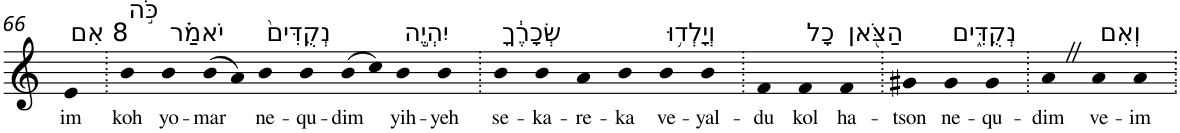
**kern	**text
*part1	*part1
*staff1	*staff1
*I"Piano	*
*I'Pno	*
!!LO:PB:g=z
*clefG2	*
*k[]	*
=66	=66
!LO:TX:a:t=8 אִם	!
!	!LO:LY:b
4e	im
=67.	=67.
!LO:TX:a:t=כֹּ֣ה	!
!	!LO:LY:b
4b	koh
!LO:TX:a:t=יֹאמַ֗ר	!
!	!LO:LY:b
4b	yo-
!	!LO:LY:b
(>8b	-mar
8a)	.
!LO:TX:a:t=נְקֻדִּים֙	!
!	!LO:LY:b
4b	ne-
!	!LO:LY:b
4b	-qu-
!	!LO:LY:b
(>8b	-dim
8cc)	.
!LO:TX:a:t=יִהְיֶ֣ה	!
!	!LO:LY:b
4b	yih-
!	!LO:LY:b
4b	-yeh
=68.	=68.
!LO:TX:a:t=שְׂכָרֶ֔ךָ	!
!	!LO:LY:b
4b	se-
!	!LO:LY:b
4b	-ka-
!	!LO:LY:b
4a	-re-
!	!LO:LY:b
4b	-ka
!LO:TX:a:t=וְיָלְד֥וּ	!
!	!LO:LY:b
4b	ve-
!	!LO:LY:b
4b	-yal-
=69.	=69.
!	!LO:LY:b
4f	-du
!LO:TX:a:t=כָל	!
!	!LO:LY:b
4f	kol
!LO:TX:a:t=הַצֹּ֖אן	!
!	!LO:LY:b
4f	ha-
=70.	=70.
!	!LO:LY:b
4g#X	-tson
!LO:TX:a:t=נְקֻדִּ֑ים	!
!	!LO:LY:b
4g#	ne-
!	!LO:LY:b
4g#	-qu-
=71.	=71.
!	!LO:LY:b
4aZ	-dim
!LO:TX:a:t=וְאִם	!
!	!LO:LY:b
4a	ve-
!	!LO:LY:b
4a	-im
=.	=.
*-	*-
